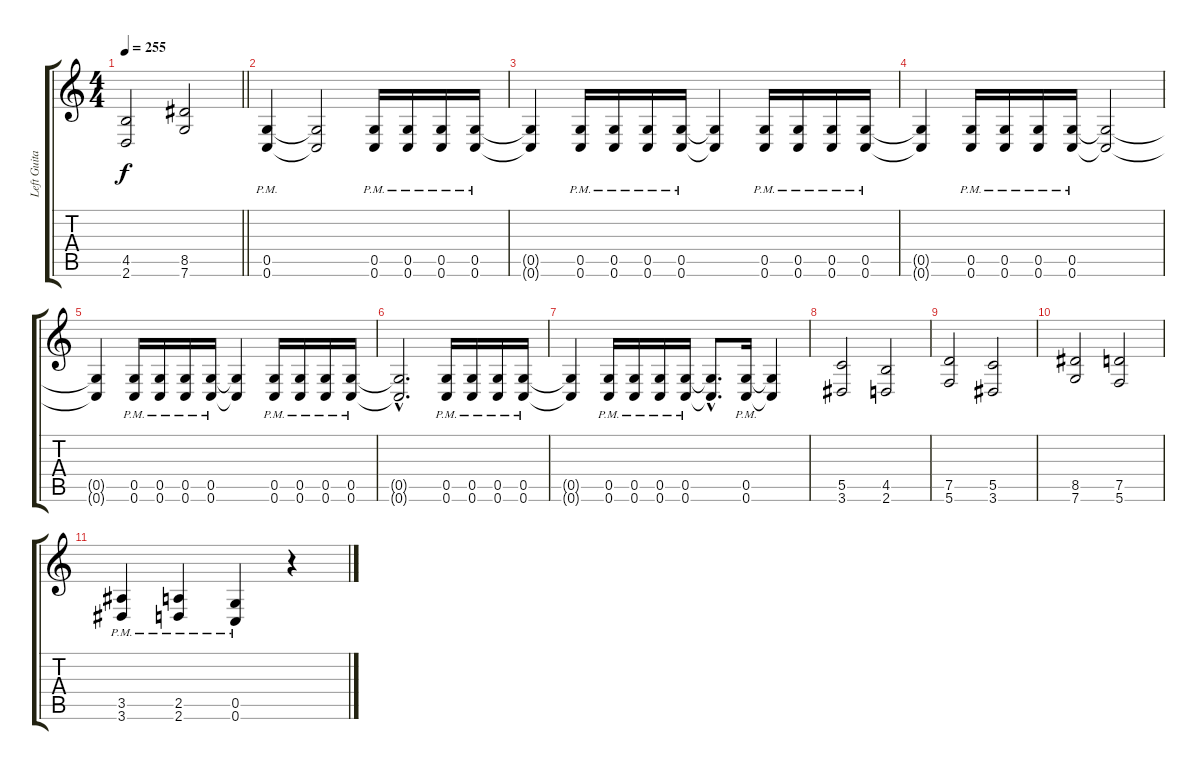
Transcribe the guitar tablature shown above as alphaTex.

\track ("Left Guitar" "Left Guita") {instrument distortionguitar}
\staff {score tabs}
\tuning (D4 A3 F3 C3 G2 C2) {hide}
\ts (4 4)
\tempo 255
\clef g2
\barLineRight lightlight
\ks c
(4.5 2.6).2{dy f} (8.5 7.6).2 |
(0.5{pm} 0.6{pm}).4 (0.5{t} 0.6{t}).2 (0.5{pm} 0.6{pm}).16 (0.5{pm} 0.6{pm}).16 (0.5{pm} 0.6{pm}).16 (0.5{pm} 0.6{pm}).16 |
(0.5{t} 0.6{t}).4 (0.5{pm} 0.6{pm}).16 (0.5{pm} 0.6{pm}).16 (0.5{pm} 0.6{pm}).16 (0.5{pm} 0.6{pm}).16 (0.5{t} 0.6{t}).4 (0.5{pm} 0.6{pm}).16 (0.5{pm} 0.6{pm}).16 (0.5{pm} 0.6{pm}).16 (0.5{pm} 0.6{pm}).16 |
(0.5{t} 0.6{t}).4 (0.5{pm} 0.6{pm}).16 (0.5{pm} 0.6{pm}).16 (0.5{pm} 0.6{pm}).16 (0.5{pm} 0.6{pm}).16 (0.5{t} 0.6{t}).2 |
(0.5{t} 0.6{t}).4 (0.5{pm} 0.6{pm}).16 (0.5{pm} 0.6{pm}).16 (0.5{pm} 0.6{pm}).16 (0.5{pm} 0.6{pm}).16 (0.5{t} 0.6{t}).4 (0.5{pm} 0.6{pm}).16 (0.5{pm} 0.6{pm}).16 (0.5{pm} 0.6{pm}).16 (0.5{pm} 0.6{pm}).16 |
(0.5{hac t} 0.6{hac t}).2{d} (0.5{pm} 0.6{pm}).16 (0.5{pm} 0.6{pm}).16 (0.5{pm} 0.6{pm}).16 (0.5{pm} 0.6{pm}).16 |
(0.5{t} 0.6{t}).4 (0.5{pm} 0.6{pm}).16 (0.5{pm} 0.6{pm}).16 (0.5{pm} 0.6{pm}).16 (0.5{pm} 0.6{pm}).16 (0.5{hac t} 0.6{hac t}).8{d} (0.5{pm} 0.6{pm}).16 (0.5{t} 0.6{t}).4 |
(5.5 3.6).2 (4.5 2.6).2 |
(7.5 5.6).2 (5.5 3.6).2 |
(8.5 7.6).2 (7.5 5.6).2 |
(3.5{pm} 3.6{pm}).4 (2.5{pm} 2.6{pm}).4 (0.5{pm} 0.6{pm}).4 r.4
